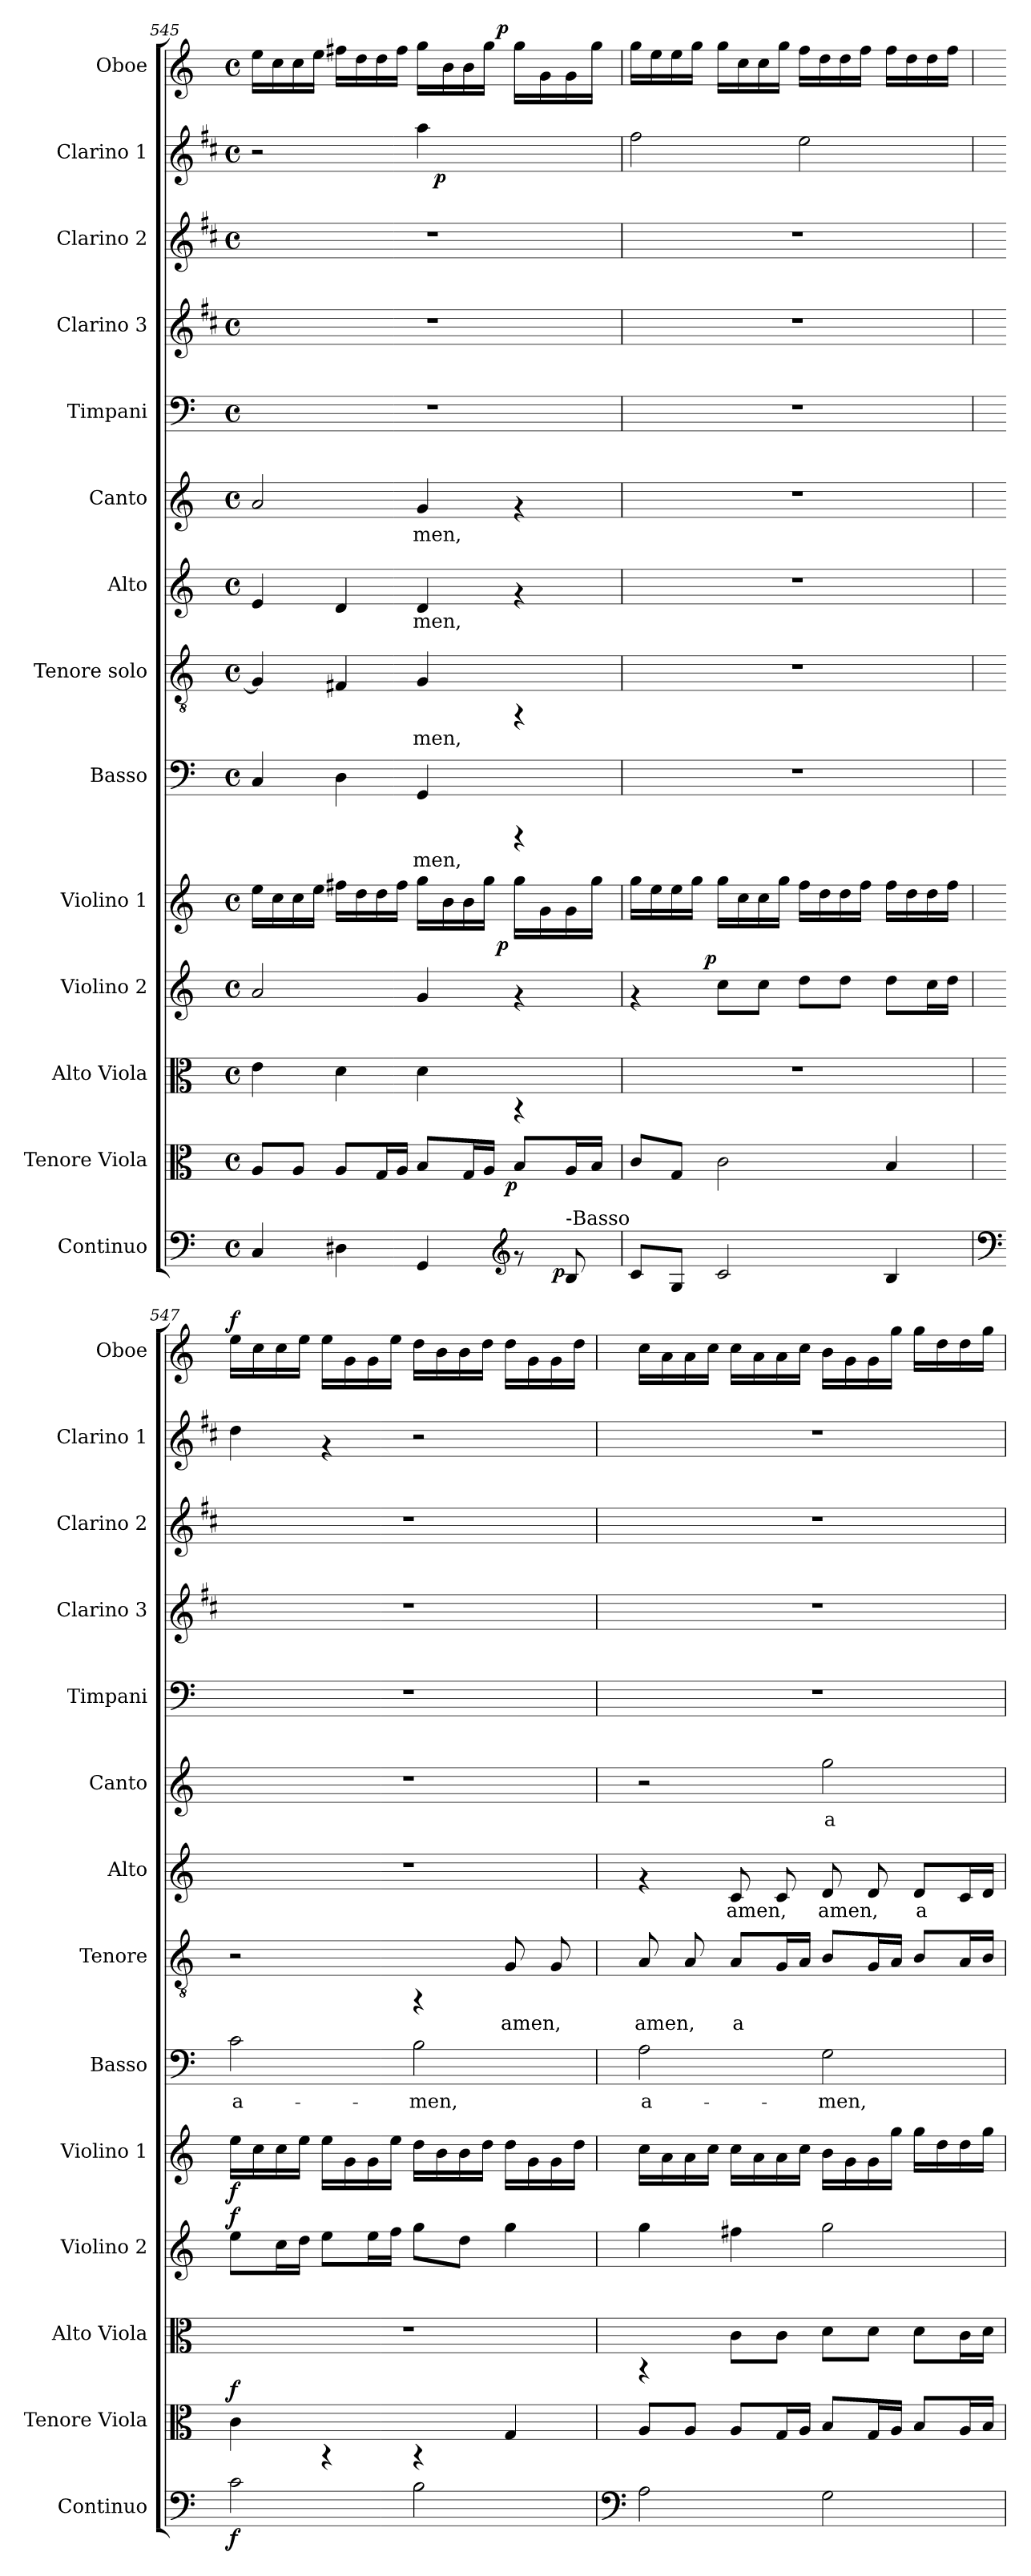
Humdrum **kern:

**kern	**dynam	**kern	**dynam	**kern	**kern	**dynam	**kern	**dynam	**kern	**text	**kern	**text	**kern	**text	**kern	**text	**kern	**kern	**kern	**kern	**dynam	**kern	**dynam
*part14	*part14	*part13	*part13	*part12	*part11	*part11	*part10	*part10	*part9	*part9	*part8	*part8	*part7	*part7	*part6	*part6	*part5	*part4	*part3	*part2	*part2	*part1	*part1
*staff14	*staff14	*staff13	*staff13	*staff12	*staff11	*staff11	*staff10	*staff10	*staff9	*staff9	*staff8	*staff8	*staff7	*staff7	*staff6	*staff6	*staff5	*staff4	*staff3	*staff2	*staff2	*staff1	*staff1
*I"Continuo	*	*I"Tenore Viola	*	*I"Alto Viola	*I"Violino 2	*	*I"Violino 1	*	*I"Basso	*	*I"Tenore solo	*	*I"Alto	*	*I"Canto	*	*I"Timpani	*I"Clarino 3	*I"Clarino 2	*I"Clarino 1	*	*I"Oboe	*
*I'Continuo	*	*I'Tenore Viola	*	*I'Alto Viola	*I'Violino 2	*	*I'Violino 1	*	*I'Basso	*	*I'Tenore	*	*I'Alto	*	*I'Canto	*	*I'Timpani	*I'Clarino 3	*I'Clarino 2	*I'Clarino 1	*	*I'Oboe	*
*clefF4	*	*clefC3	*	*clefC3	*clefG2	*	*clefG2	*	*clefF4	*	*clefGv2	*	*clefG2	*	*clefG2	*	*clefF4	*clefG2	*clefG2	*clefG2	*	*clefG2	*
*	*	*	*	*	*	*	*	*	*	*	*	*	*	*	*	*	*	*ITrd1c2	*ITrd1c2	*ITrd1c2	*	*	*
*k[]	*	*k[]	*	*k[]	*k[]	*	*k[]	*	*k[]	*	*k[]	*	*k[]	*	*k[]	*	*k[]	*k[]	*k[]	*k[]	*	*k[]	*
*C:	*	*C:	*	*C:	*C:	*	*C:	*	*C:	*	*C:	*	*C:	*	*C:	*	*C:	*C:	*C:	*C:	*	*C:	*
*M4/4	*	*M4/4	*	*M4/4	*M4/4	*	*M4/4	*	*M4/4	*	*M4/4	*	*M4/4	*	*M4/4	*	*M4/4	*M4/4	*M4/4	*M4/4	*	*M4/4	*
*met(c)	*	*met(c)	*	*met(c)	*met(c)	*	*met(c)	*	*met(c)	*	*met(c)	*	*met(c)	*	*met(c)	*	*met(c)	*met(c)	*met(c)	*met(c)	*	*met(c)	*
=545	=545	=545	=545	=545	=545	=545	=545	=545	=545	=545	=545	=545	=545	=545	=545	=545	=545	=545	=545	=545	=545	=545	=545
!	!	!	!	!	!	!	!	!	!	!LO:LY:b:cj	!	!LO:LY:b	!	!LO:LY:b:cj	!	!LO:LY:b:cj	!LO:N:vis=2.	!LO:N:vis=2.	!LO:N:vis=2.	!	!	!	!
*^	*	*^	*	*	*	*	*^	*	*	*	*	*	*	*	*	*	*	*	*	*^	*	*^	*
4C/	2ryy	.	8A/L	2ryy	.	4e\	2a/	.	16ee\L	2ryy	.	4C/	--	4G/]	.	4e/	.	2a/	--	1r	1r	1r	2r	2ryy	.	16ee\L	2ryy	.
.	.	.	.	.	.	.	.	.	16cc\	.	.	.	.	.	.	.	.	.	.	.	.	.	.	.	.	16cc\	.	.
.	.	.	8A/J	.	.	.	.	.	16cc\	.	.	.	.	.	.	.	.	.	.	.	.	.	.	.	.	16cc\	.	.
.	.	.	.	.	.	.	.	.	16ee\J	.	.	.	.	.	.	.	.	.	.	.	.	.	.	.	.	16ee\J	.	.
!	!	!	!	!	!	!	!	!	!	!	!	!	!LO:LY:b:cj	!	!LO:LY:b	!	!LO:LY:b:cj	!	!	!	!	!	!	!	!	!	!	!
4D#\	.	.	8A/L	.	.	4d\	.	.	16ff#X\L	.	.	4D\	--	4F#X/	.	4d/	.	.	.	.	.	.	.	.	.	16ff#X\L	.	.
.	.	.	.	.	.	.	.	.	16dd\	.	.	.	.	.	.	.	.	.	.	.	.	.	.	.	.	16dd\	.	.
.	.	.	16G/	.	.	.	.	.	16dd\	.	.	.	.	.	.	.	.	.	.	.	.	.	.	.	.	16dd\	.	.
.	.	.	16A/J	.	.	.	.	.	16ff#\J	.	.	.	.	.	.	.	.	.	.	.	.	.	.	.	.	16ff#\J	.	.
!	!	!	!	!	!	!	!	!	!	!	!	!	!LO:LY:b:cj	!	!LO:LY:b	!	!LO:LY:b:cj	!	!LO:LY:b:cj	!	!	!	!LO:N:vis=4	!	!	!	!	!
4GG/	4ryy	.	8B/L	8...ryy	.	4d\	4g/	.	16gg\L	8..ryy	.	4GG/	-men,	4G/	men,	4d/	men,	4g/	-men,	.	.	.	2gg\	32.ryy	.	16gg\L	8..ryy	.
!	!	!	!	!	!	!	!	!	!	!	!	!	!	!	!	!	!	!	!	!	!	!	!	!	!LO:DY:b	!	!	!
.	.	.	.	.	.	.	.	.	.	.	.	.	.	.	.	.	.	.	.	.	.	.	.	4ryy	p	.	.	.
.	.	.	.	.	.	.	.	.	16b\	.	.	.	.	.	.	.	.	.	.	.	.	.	.	.	.	16b\	.	.
.	.	.	16G/	.	.	.	.	.	16b\	.	.	.	.	.	.	.	.	.	.	.	.	.	.	.	.	16b\	.	.
.	.	.	16A/J	.	.	.	.	.	16gg\J	.	.	.	.	.	.	.	.	.	.	.	.	.	.	.	.	16gg\J	.	.
!	!	!	!	!	!	!	!	!	!	!	!LO:DY:b	!	!	!	!	!	!	!	!	!	!	!	!	!	!	!	!	!LO:DY:a
.	.	.	.	.	.	.	.	.	.	4ryy	p	.	.	.	.	.	.	.	.	.	.	.	.	.	.	.	4ryy	p
!	!	!	!	!	!LO:DY:b	!	!	!	!	!	!	!	!	!	!	!	!	!	!	!	!	!	!	!	!	!	!	!
.	.	.	.	4ryy	p	.	.	.	.	.	.	.	.	.	.	.	.	.	.	.	.	.	.	.	.	.	.	.
*clefG2	*	*	*	*	*	*	*	*	*	*	*	*	*	*	*	*	*	*	*	*	*	*	*	*	*	*	*	*
8rf	16.ryy	.	8B/L	.	.	4rAA	4rf	.	16gg\L	.	.	4rCCC	.	4rFF	.	4rf	.	4rf	.	.	.	.	.	.	.	16gg\L	.	.
.	.	.	.	.	.	.	.	.	.	.	.	.	.	.	.	.	.	.	.	.	.	.	.	8ryy	.	.	.	.
.	.	.	.	.	.	.	.	.	16g\	.	.	.	.	.	.	.	.	.	.	.	.	.	.	.	.	16g\	.	.
!	!	!LO:DY:b	!	!	!	!	!	!	!	!	!	!	!	!	!	!	!	!	!	!	!	!	!	!	!	!	!	!
.	8ryy	p	.	.	.	.	.	.	.	.	.	.	.	.	.	.	.	.	.	.	.	.	.	.	.	.	.	.
!LO:TX:a:t=-Basso	!	!	!	!	!	!	!	!	!	!	!	!	!	!	!	!	!	!	!	!	!	!	!	!	!	!	!	!
8B/	.	.	16A/	.	.	.	.	.	16g\	.	.	.	.	.	.	.	.	.	.	.	.	.	.	.	.	16g\	.	.
.	.	.	.	.	.	.	.	.	.	.	.	.	.	.	.	.	.	.	.	.	.	.	.	16ryy	.	.	.	.
.	.	.	16B/J	.	.	.	.	.	16gg\J	.	.	.	.	.	.	.	.	.	.	.	.	.	.	.	.	16gg\J	.	.
.	32ryy	.	.	.	.	.	.	.	.	32ryy	.	.	.	.	.	.	.	.	.	.	.	.	.	.	.	.	32ryy	.
.	.	.	.	64ryy	.	.	.	.	.	.	.	.	.	.	.	.	.	.	.	.	.	.	.	64ryy	.	.	.	.
*v	*v	*	*	*	*	*	*	*	*v	*v	*	*	*	*	*	*	*	*	*	*	*	*	*v	*v	*	*v	*v	*
*	*	*v	*v	*	*	*	*	*	*	*	*	*	*	*	*	*	*	*	*	*	*	*	*	*
=546	=546	=546	=546	=546	=546	=546	=546	=546	=546	=546	=546	=546	=546	=546	=546	=546	=546	=546	=546	=546	=546	=546	=546
*	*	*	*	*	*^	*	*	*	*	*	*	*	*	*	*	*	*	*	*	*	*	*	*
8c/L	.	8c/L	.	1r	4rf	8..ryy	.	16gg\L	.	1r	.	1r	.	1r	.	1r	.	1r	1r	1r	2ee\	.	16gg\L	.
.	.	.	.	.	.	.	.	16ee\	.	.	.	.	.	.	.	.	.	.	.	.	.	.	16ee\	.
8G/J	.	8G/J	.	.	.	.	.	16ee\	.	.	.	.	.	.	.	.	.	.	.	.	.	.	16ee\	.
.	.	.	.	.	.	.	.	16gg\J	.	.	.	.	.	.	.	.	.	.	.	.	.	.	16gg\J	.
!	!	!	!	!	!	!	!LO:DY:a	!	!	!	!	!	!	!	!	!	!	!	!	!	!	!	!	!
.	.	.	.	.	.	2ryy	p	.	.	.	.	.	.	.	.	.	.	.	.	.	.	.	.	.
2c/	.	2c\	.	.	8cc\L	.	.	16gg\L	.	.	.	.	.	.	.	.	.	.	.	.	.	.	16gg\L	.
.	.	.	.	.	.	.	.	16cc\	.	.	.	.	.	.	.	.	.	.	.	.	.	.	16cc\	.
.	.	.	.	.	8cc\J	.	.	16cc\	.	.	.	.	.	.	.	.	.	.	.	.	.	.	16cc\	.
.	.	.	.	.	.	.	.	16gg\J	.	.	.	.	.	.	.	.	.	.	.	.	.	.	16gg\J	.
.	.	.	.	.	8dd\L	.	.	16ff\L	.	.	.	.	.	.	.	.	.	.	.	.	2dd\	.	16ff\L	.
.	.	.	.	.	.	.	.	16dd\	.	.	.	.	.	.	.	.	.	.	.	.	.	.	16dd\	.
.	.	.	.	.	8dd\J	.	.	16dd\	.	.	.	.	.	.	.	.	.	.	.	.	.	.	16dd\	.
.	.	.	.	.	.	.	.	16ff\J	.	.	.	.	.	.	.	.	.	.	.	.	.	.	16ff\J	.
.	.	.	.	.	.	4ryy	.	.	.	.	.	.	.	.	.	.	.	.	.	.	.	.	.	.
4B/	.	4B/	.	.	8dd\L	.	.	16ff\L	.	.	.	.	.	.	.	.	.	.	.	.	.	.	16ff\L	.
.	.	.	.	.	.	.	.	16dd\	.	.	.	.	.	.	.	.	.	.	.	.	.	.	16dd\	.
.	.	.	.	.	16cc\	.	.	16dd\	.	.	.	.	.	.	.	.	.	.	.	.	.	.	16dd\	.
.	.	.	.	.	16dd\J	.	.	16ff\J	.	.	.	.	.	.	.	.	.	.	.	.	.	.	16ff\J	.
.	.	.	.	.	.	32ryy	.	.	.	.	.	.	.	.	.	.	.	.	.	.	.	.	.	.
*	*	*	*	*	*v	*v	*	*	*	*	*	*	*	*	*	*	*	*	*	*	*	*	*	*
=547	=547	=547	=547	=547	=547	=547	=547	=547	=547	=547	=547	=547	=547	=547	=547	=547	=547	=547	=547	=547	=547	=547	=547
*clefF4	*	*	*	*	*	*	*	*	*	*	*	*	*	*	*	*	*	*	*	*	*	*	*
*	*	*	*	*	*^	*	*	*	*	*	*	*	*	*	*	*	*	*	*	*	*	*	*
!	!LO:DY:b	!	!LO:DY:a	!	!	!	!LO:DY:a	!	!LO:DY:b	!	!LO:LY:b:cj	!	!	!	!	!	!	!	!	!	!	!	!	!LO:DY:a
*	*	*	*	*	*v	*v	*	*	*	*	*	*	*	*	*	*	*	*	*	*	*	*	*	*
2c\	f	4c\	f	1r	8ee\L	f	16ee\L	f	2c\	a-	2r	.	1r	.	1r	.	1r	1r	1r	4cc\	.	16ee\L	f
.	.	.	.	.	.	.	16cc\	.	.	.	.	.	.	.	.	.	.	.	.	.	.	16cc\	.
.	.	.	.	.	16cc\	.	16cc\	.	.	.	.	.	.	.	.	.	.	.	.	.	.	16cc\	.
.	.	.	.	.	16dd\J	.	16ee\J	.	.	.	.	.	.	.	.	.	.	.	.	.	.	16ee\J	.
.	.	4rAA	.	.	8ee\L	.	16ee\L	.	.	.	.	.	.	.	.	.	.	.	.	4rf	.	16ee\L	.
.	.	.	.	.	.	.	16g\	.	.	.	.	.	.	.	.	.	.	.	.	.	.	16g\	.
.	.	.	.	.	16ee\	.	16g\	.	.	.	.	.	.	.	.	.	.	.	.	.	.	16g\	.
.	.	.	.	.	16ff\J	.	16ee\J	.	.	.	.	.	.	.	.	.	.	.	.	.	.	16ee\J	.
!	!	!	!	!	!	!	!	!	!	!LO:LY:b:cj	!	!	!	!	!	!	!	!	!	!	!	!	!
2B\	.	4rAA	.	.	8gg\L	.	16dd\L	.	2B\	-men,	4rFF	.	.	.	.	.	.	.	.	2r	.	16dd\L	.
.	.	.	.	.	.	.	16b\	.	.	.	.	.	.	.	.	.	.	.	.	.	.	16b\	.
.	.	.	.	.	8dd\J	.	16b\	.	.	.	.	.	.	.	.	.	.	.	.	.	.	16b\	.
.	.	.	.	.	.	.	16dd\J	.	.	.	.	.	.	.	.	.	.	.	.	.	.	16dd\J	.
!	!	!	!	!	!	!	!	!	!	!	!	!LO:LY:b	!	!	!	!	!	!	!	!	!	!	!
.	.	4G/	.	.	4gg\	.	16dd\L	.	.	.	8G/	amen,	.	.	.	.	.	.	.	.	.	16dd\L	.
.	.	.	.	.	.	.	16g\	.	.	.	.	.	.	.	.	.	.	.	.	.	.	16g\	.
!	!	!	!	!	!	!	!	!	!	!	!	!LO:LY:b	!	!	!	!	!	!	!	!	!	!	!
.	.	.	.	.	.	.	16g\	.	.	.	8G/	.	.	.	.	.	.	.	.	.	.	16g\	.
.	.	.	.	.	.	.	16dd\J	.	.	.	.	.	.	.	.	.	.	.	.	.	.	16dd\J	.
!!LO:PB:g=z
=548	=548	=548	=548	=548	=548	=548	=548	=548	=548	=548	=548	=548	=548	=548	=548	=548	=548	=548	=548	=548	=548	=548	=548
*clefF4	*	*	*	*	*	*	*	*	*	*	*	*	*	*	*	*	*	*	*	*	*	*	*
!	!	!	!	!	!	!	!	!	!	!LO:LY:b:cj	!	!LO:LY:b	!	!	!	!	!	!	!	!	!	!	!
2A\	.	8A/L	.	4rAA	4gg\	.	16cc\L	.	2A\	a-	8A/	amen,	4rf	.	2r	.	1r	1r	1r	1r	.	16cc\L	.
.	.	.	.	.	.	.	16a\	.	.	.	.	.	.	.	.	.	.	.	.	.	.	16a\	.
!	!	!	!	!	!	!	!	!	!	!	!	!LO:LY:b	!	!	!	!	!	!	!	!	!	!	!
.	.	8A/J	.	.	.	.	16a\	.	.	.	8A/	.	.	.	.	.	.	.	.	.	.	16a\	.
.	.	.	.	.	.	.	16cc\J	.	.	.	.	.	.	.	.	.	.	.	.	.	.	16cc\J	.
!	!	!	!	!	!	!	!	!	!	!	!	!LO:LY:b	!	!LO:LY:b:cj	!	!	!	!	!	!	!	!	!
.	.	8A/L	.	8c\L	4ff#X\	.	16cc\L	.	.	.	8A/L	a	8c/	amen,	.	.	.	.	.	.	.	16cc\L	.
.	.	.	.	.	.	.	16a\	.	.	.	.	.	.	.	.	.	.	.	.	.	.	16a\	.
!	!	!	!	!	!	!	!	!	!	!	!	!LO:LY:b	!	!LO:LY:b:cj	!	!	!	!	!	!	!	!	!
.	.	16G/	.	8c\J	.	.	16a\	.	.	.	16G/	.	8c/	.	.	.	.	.	.	.	.	16a\	.
!	!	!	!	!	!	!	!	!	!	!	!	!LO:LY:b	!	!	!	!	!	!	!	!	!	!	!
.	.	16A/J	.	.	.	.	16cc\J	.	.	.	16A/J	.	.	.	.	.	.	.	.	.	.	16cc\J	.
!	!	!	!	!	!	!	!	!	!	!LO:LY:b:cj	!	!LO:LY:b	!	!LO:LY:b:cj	!	!LO:LY:b:cj	!	!	!	!	!	!	!
2G\	.	8B/L	.	8d\L	2gg\	.	16b\L	.	2G\	-men,	8B/L	.	8d/	amen,	2gg\	a	.	.	.	.	.	16b\L	.
.	.	.	.	.	.	.	16g\	.	.	.	.	.	.	.	.	.	.	.	.	.	.	16g\	.
!	!	!	!	!	!	!	!	!	!	!	!	!LO:LY:b	!	!LO:LY:b:cj	!	!	!	!	!	!	!	!	!
.	.	16G/	.	8d\J	.	.	16g\	.	.	.	16G/	.	8d/	.	.	.	.	.	.	.	.	16g\	.
!	!	!	!	!	!	!	!	!	!	!	!	!LO:LY:b	!	!	!	!	!	!	!	!	!	!	!
.	.	16A/J	.	.	.	.	16gg\J	.	.	.	16A/J	.	.	.	.	.	.	.	.	.	.	16gg\J	.
!	!	!	!	!	!	!	!	!	!	!	!	!LO:LY:b	!	!LO:LY:b:cj	!	!	!	!	!	!	!	!	!
.	.	8B/L	.	8d\L	.	.	16gg\L	.	.	.	8B/L	.	8d/L	a	.	.	.	.	.	.	.	16gg\L	.
.	.	.	.	.	.	.	16dd\	.	.	.	.	.	.	.	.	.	.	.	.	.	.	16dd\	.
!	!	!	!	!	!	!	!	!	!	!	!	!LO:LY:b	!	!LO:LY:b:cj	!	!	!	!	!	!	!	!	!
.	.	16A/	.	16c\	.	.	16dd\	.	.	.	16A/	.	16c/	.	.	.	.	.	.	.	.	16dd\	.
!	!	!	!	!	!	!	!	!	!	!	!	!LO:LY:b	!	!LO:LY:b:cj	!	!	!	!	!	!	!	!	!
.	.	16B/J	.	16d\J	.	.	16gg\J	.	.	.	16B/J	.	16d/J	.	.	.	.	.	.	.	.	16gg\J	.
=	=	=	=	=	=	=	=	=	=	=	=	=	=	=	=	=	=	=	=	=	=	=	=
*-	*-	*-	*-	*-	*-	*-	*-	*-	*-	*-	*-	*-	*-	*-	*-	*-	*-	*-	*-	*-	*-	*-	*-
